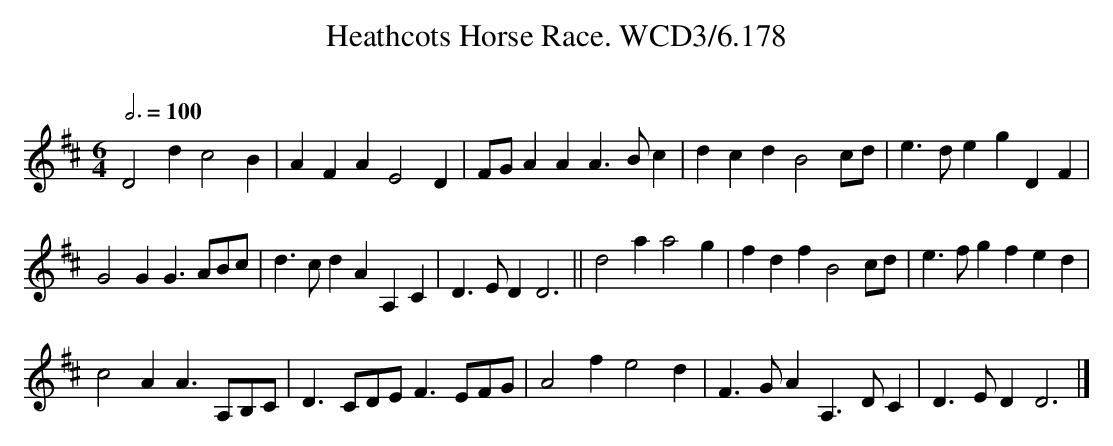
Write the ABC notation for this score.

X:1
T:Heathcots Horse Race. WCD3/6.178
O:
M:6/4
L:1/4
Q:3/4=100
K:D
D2 d c2 B|AFA E2 D|F/G/ AA A3/ B/ c|dcd B2 c/d/|e3/ d/ e gDF|
G2 G G3/ A/B/c/|d3/ c/ d AA,C|D3/ E/ D D3||d2 a a2 g|fdf B2 c/d/|e3/ f/ g fed|
c2 A A3/ A,/B,/C/|D3/ C/D/E/ F3/ E/F/G/|A2 f e2 d|F3/ G/ A A,3/ D/ C|D3/ E/ D D3|]
